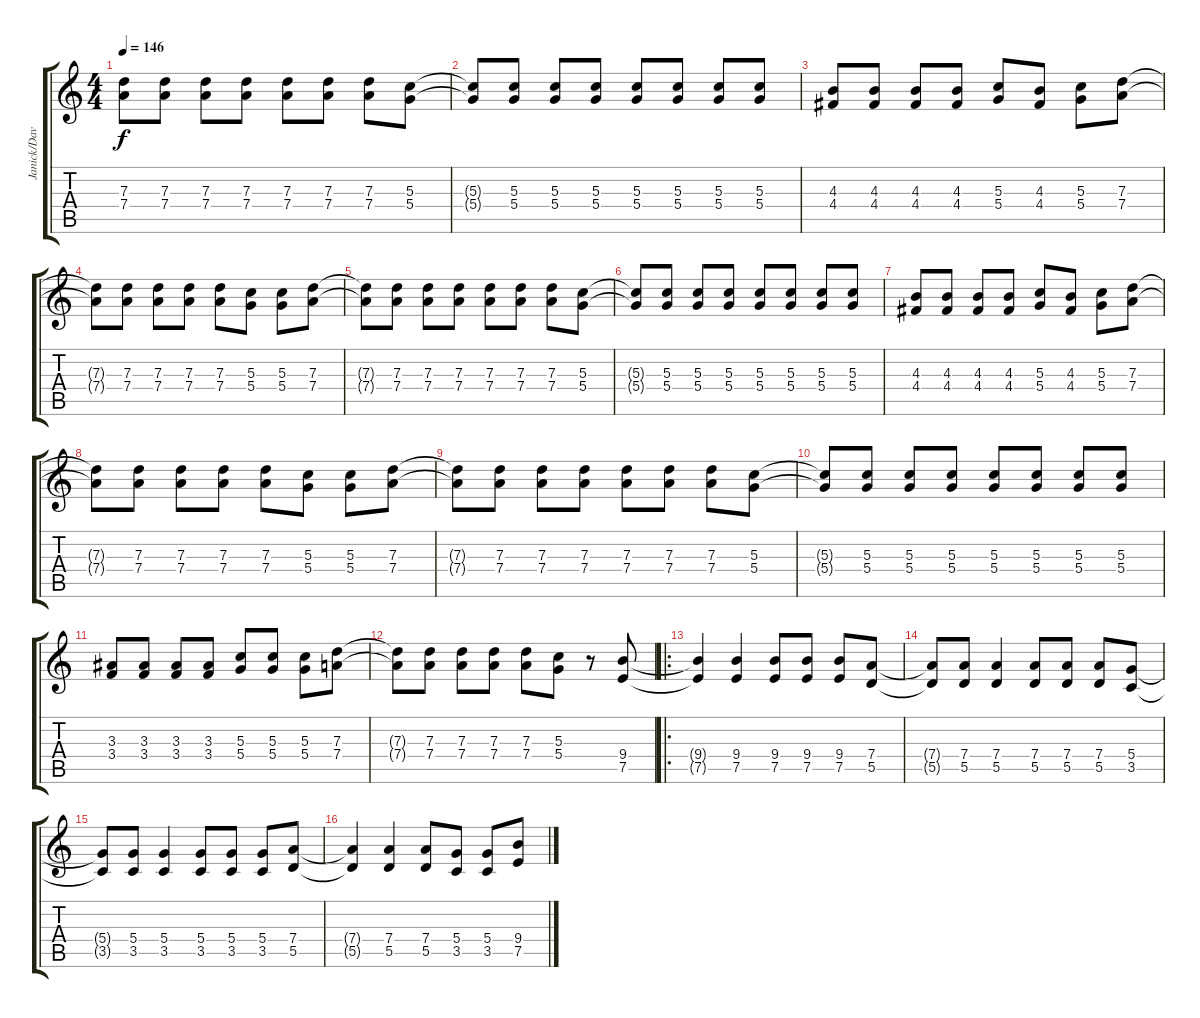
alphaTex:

\track ("Janick/Dave" "Janick/Dav") {instrument distortionguitar}
\staff {score tabs}
\tuning (E4 B3 G3 D3 A2 E2) {hide}
\ts (4 4)
\tempo 146
\clef g2
\ks c
(7.3 7.4).8{dy f instrument electricguitarclean} (7.3 7.4).8 (7.3 7.4).8 (7.3 7.4).8 (7.3 7.4).8 (7.3 7.4).8 (7.3 7.4).8 (5.3 5.4).8 |
(5.3{t} 5.4{t}).8 (5.3 5.4).8 (5.3 5.4).8 (5.3 5.4).8 (5.3 5.4).8 (5.3 5.4).8 (5.3 5.4).8 (5.3 5.4).8 |
(4.3 4.4).8 (4.3 4.4).8 (4.3 4.4).8 (4.3 4.4).8 (5.3 5.4).8 (4.3 4.4).8 (5.3 5.4).8 (7.3 7.4).8 |
(7.3{t} 7.4{t}).8 (7.3 7.4).8 (7.3 7.4).8 (7.3 7.4).8 (7.3 7.4).8 (5.3 5.4).8 (5.3 5.4).8 (7.3 7.4).8 |
(7.3{t} 7.4{t}).8 (7.3 7.4).8 (7.3 7.4).8 (7.3 7.4).8 (7.3 7.4).8 (7.3 7.4).8 (7.3 7.4).8 (5.3 5.4).8 |
(5.3{t} 5.4{t}).8 (5.3 5.4).8 (5.3 5.4).8 (5.3 5.4).8 (5.3 5.4).8 (5.3 5.4).8 (5.3 5.4).8 (5.3 5.4).8 |
(4.3 4.4).8 (4.3 4.4).8 (4.3 4.4).8 (4.3 4.4).8 (5.3 5.4).8 (4.3 4.4).8 (5.3 5.4).8 (7.3 7.4).8 |
(7.3{t} 7.4{t}).8 (7.3 7.4).8 (7.3 7.4).8 (7.3 7.4).8 (7.3 7.4).8 (5.3 5.4).8 (5.3 5.4).8 (7.3 7.4).8 |
(7.3{t} 7.4{t}).8 (7.3 7.4).8 (7.3 7.4).8 (7.3 7.4).8 (7.3 7.4).8 (7.3 7.4).8 (7.3 7.4).8 (5.3 5.4).8 |
(5.3{t} 5.4{t}).8 (5.3 5.4).8 (5.3 5.4).8 (5.3 5.4).8 (5.3 5.4).8 (5.3 5.4).8 (5.3 5.4).8 (5.3 5.4).8 |
(3.3 3.4).8 (3.3 3.4).8 (3.3 3.4).8 (3.3 3.4).8 (5.3 5.4).8 (5.3 5.4).8 (5.3 5.4).8 (7.3 7.4).8 |
(7.3{t} 7.4{t}).8 (7.3 7.4).8 (7.3 7.4).8 (7.3 7.4).8 (7.3 7.4).8 (5.3 5.4).8 r.8 (9.4 7.5).8{instrument distortionguitar} |
\ro
(9.4{t} 7.5{t}).4 (9.4 7.5).4 (9.4 7.5).8 (9.4 7.5).8 (9.4 7.5).8 (7.4 5.5).8 |
(7.4{t} 5.5{t}).8 (7.4 5.5).8 (7.4 5.5).4 (7.4 5.5).8 (7.4 5.5).8 (7.4 5.5).8 (5.4 3.5).8 |
(5.4{t} 3.5{t}).8 (5.4 3.5).8 (5.4 3.5).4 (5.4 3.5).8 (5.4 3.5).8 (5.4 3.5).8 (7.4 5.5).8 |
(7.4{t} 5.5{t}).4 (7.4 5.5).4 (7.4 5.5).8 (5.4 3.5).8 (5.4 3.5).8 (9.4 7.5).8
